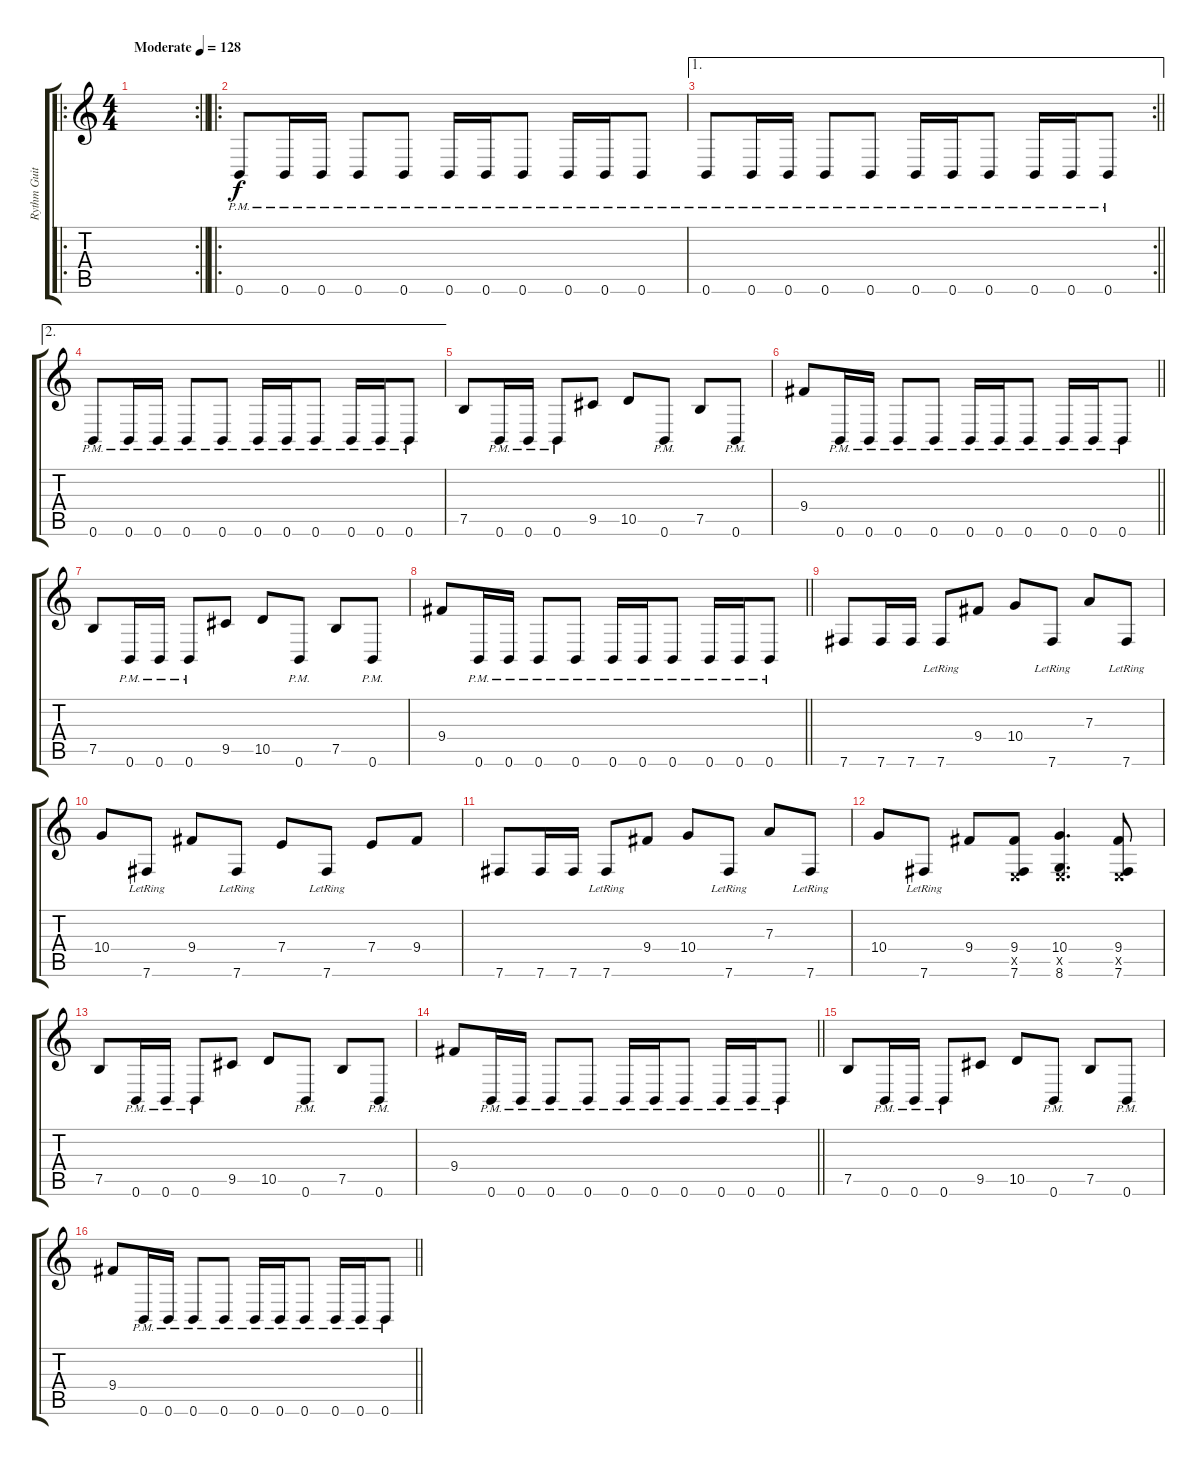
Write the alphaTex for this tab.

\track ("Rythm Guitar" "Rythm Guit") {instrument distortionguitar}
\staff {score tabs}
\tuning (B3 Gb3 D3 A2 E2 B1) {hide}
\ro
\rc 2
\ts (4 4)
\tempo (128 "Moderate")
\clef g2
\barLineRight lightlight
\ks c
|
\ro
0.6{pm}.8 0.6{pm}.16 0.6{pm}.16 0.6{pm}.8 0.6{pm}.8 0.6{pm}.16 0.6{pm}.16 0.6{pm}.8 0.6{pm}.16 0.6{pm}.16 0.6{pm}.8 |
\ae 1
\rc 2
\barLineRight lightlight
0.6{pm}.8 0.6{pm}.16 0.6{pm}.16 0.6{pm}.8 0.6{pm}.8 0.6{pm}.16 0.6{pm}.16 0.6{pm}.8 0.6{pm}.16 0.6{pm}.16 0.6{pm}.8 |
\ae 2
0.6{pm}.8 0.6{pm}.16 0.6{pm}.16 0.6{pm}.8 0.6{pm}.8 0.6{pm}.16 0.6{pm}.16 0.6{pm}.8 0.6{pm}.16 0.6{pm}.16 0.6{pm}.8 |
7.5.8 0.6{pm}.16 0.6{pm}.16 0.6{pm}.8 9.5.8 10.5.8 0.6{pm}.8 7.5.8 0.6{pm}.8 |
\barLineRight lightlight
9.4.8 0.6{pm}.16 0.6{pm}.16 0.6{pm}.8 0.6{pm}.8 0.6{pm}.16 0.6{pm}.16 0.6{pm}.8 0.6{pm}.16 0.6{pm}.16 0.6{pm}.8 |
7.5.8 0.6{pm}.16 0.6{pm}.16 0.6{pm}.8 9.5.8 10.5.8 0.6{pm}.8 7.5.8 0.6{pm}.8 |
\barLineRight lightlight
9.4.8 0.6{pm}.16 0.6{pm}.16 0.6{pm}.8 0.6{pm}.8 0.6{pm}.16 0.6{pm}.16 0.6{pm}.8 0.6{pm}.16 0.6{pm}.16 0.6{pm}.8 |
7.6.8 7.6.16 7.6.16 7.6{lr}.8 9.4.8 10.4.8 7.6{lr}.8 7.3.8 7.6{lr}.8 |
10.4.8 7.6{lr}.8 9.4.8 7.6{lr}.8 7.4.8 7.6{lr}.8 7.4.8 9.4.8 |
7.6.8 7.6.16 7.6.16 7.6{lr}.8 9.4.8 10.4.8 7.6{lr}.8 7.3.8 7.6{lr}.8 |
10.4.8 7.6{lr}.8 9.4.8 (9.4 0.5{x} 7.6).8 (10.4 0.5{x} 8.6).4{d} (9.4 0.5{x} 7.6).8 |
7.5.8 0.6{pm}.16 0.6{pm}.16 0.6{pm}.8 9.5.8 10.5.8 0.6{pm}.8 7.5.8 0.6{pm}.8 |
\barLineRight lightlight
9.4.8 0.6{pm}.16 0.6{pm}.16 0.6{pm}.8 0.6{pm}.8 0.6{pm}.16 0.6{pm}.16 0.6{pm}.8 0.6{pm}.16 0.6{pm}.16 0.6{pm}.8 |
7.5.8 0.6{pm}.16 0.6{pm}.16 0.6{pm}.8 9.5.8 10.5.8 0.6{pm}.8 7.5.8 0.6{pm}.8 |
\barLineRight lightlight
9.4.8 0.6{pm}.16 0.6{pm}.16 0.6{pm}.8 0.6{pm}.8 0.6{pm}.16 0.6{pm}.16 0.6{pm}.8 0.6{pm}.16 0.6{pm}.16 0.6{pm}.8
